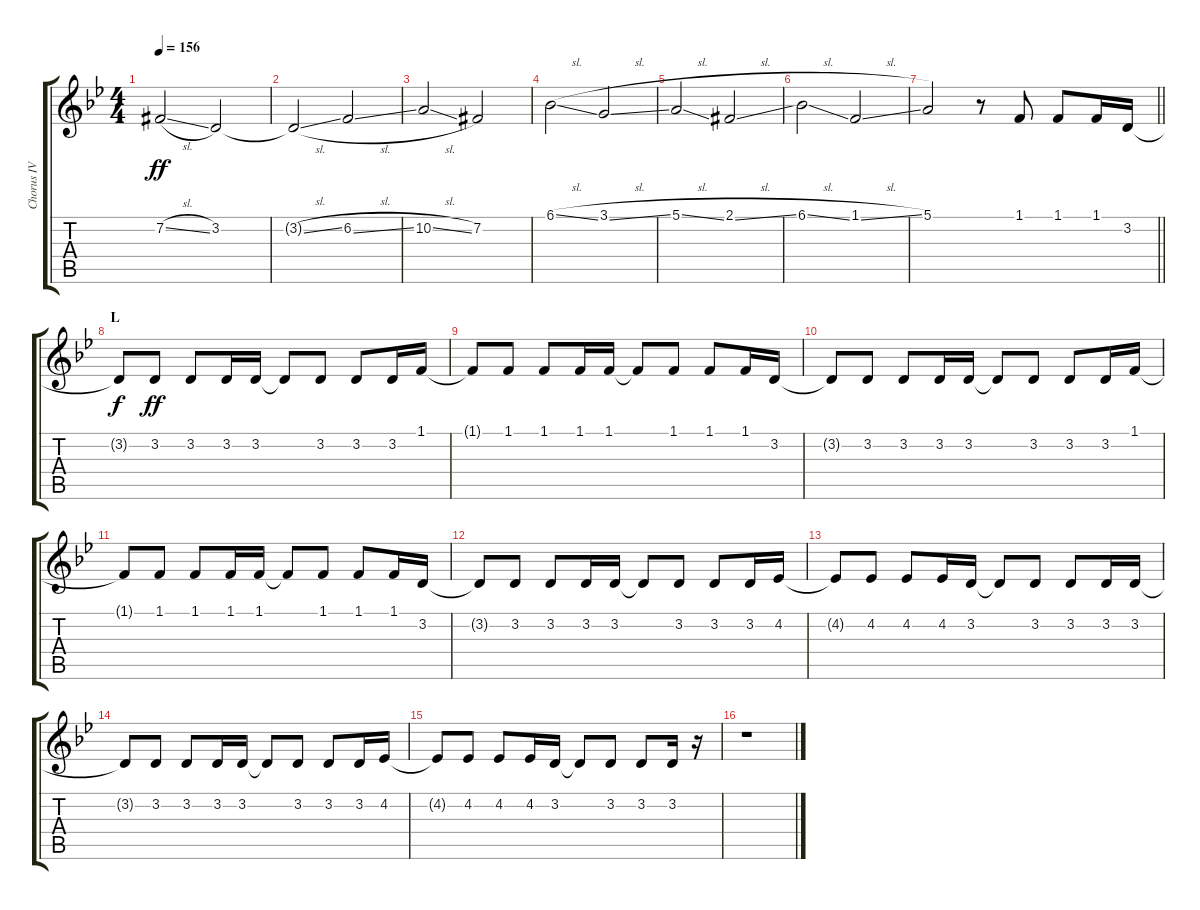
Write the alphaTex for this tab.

\track ("Chorus IV" "Chorus IV") {instrument choiraahs}
\staff {score tabs}
\tuning (E4 B3 G3 D3 A2 E2) {hide}
\ts (4 4)
\tempo 156
\clef g2
\ks bb
7.2{sl acc #}.2{dy ff} 3.2.2 |
3.2{sl t}.2 6.2{sl}.2 |
10.2{sl}.2 7.2{acc #}.2 |
6.1{sl}.2 3.1{sl}.2 |
5.1{sl}.2 2.1{sl acc #}.2 |
6.1{sl}.2 1.1{sl}.2 |
\barLineRight lightlight
5.1.2 r.8 1.1.8 1.1.8 1.1.16 3.2.16 |
\section ("" "L")
3.2{t}.8{dy f} 3.2.8{dy ff} 3.2.8 3.2.16 3.2.16 3.2{t}.8 3.2.8 3.2.8 3.2.16 1.1.16 |
1.1{t}.8 1.1.8 1.1.8 1.1.16 1.1.16 1.1{t}.8 1.1.8 1.1.8 1.1.16 3.2.16 |
3.2{t}.8 3.2.8 3.2.8 3.2.16 3.2.16 3.2{t}.8 3.2.8 3.2.8 3.2.16 1.1.16 |
1.1{t}.8 1.1.8 1.1.8 1.1.16 1.1.16 1.1{t}.8 1.1.8 1.1.8 1.1.16 3.2.16 |
3.2{t}.8 3.2.8 3.2.8 3.2.16 3.2.16 3.2{t}.8 3.2.8 3.2.8 3.2.16 4.2.16 |
4.2{t}.8 4.2.8 4.2.8 4.2.16 3.2.16 3.2{t}.8 3.2.8 3.2.8 3.2.16 3.2.16 |
3.2{t}.8 3.2.8 3.2.8 3.2.16 3.2.16 3.2{t}.8 3.2.8 3.2.8 3.2.16 4.2.16 |
4.2{t}.8 4.2.8 4.2.8 4.2.16 3.2.16 3.2{t}.8 3.2.8 3.2.8 3.2.16 r.16 |
r.1
